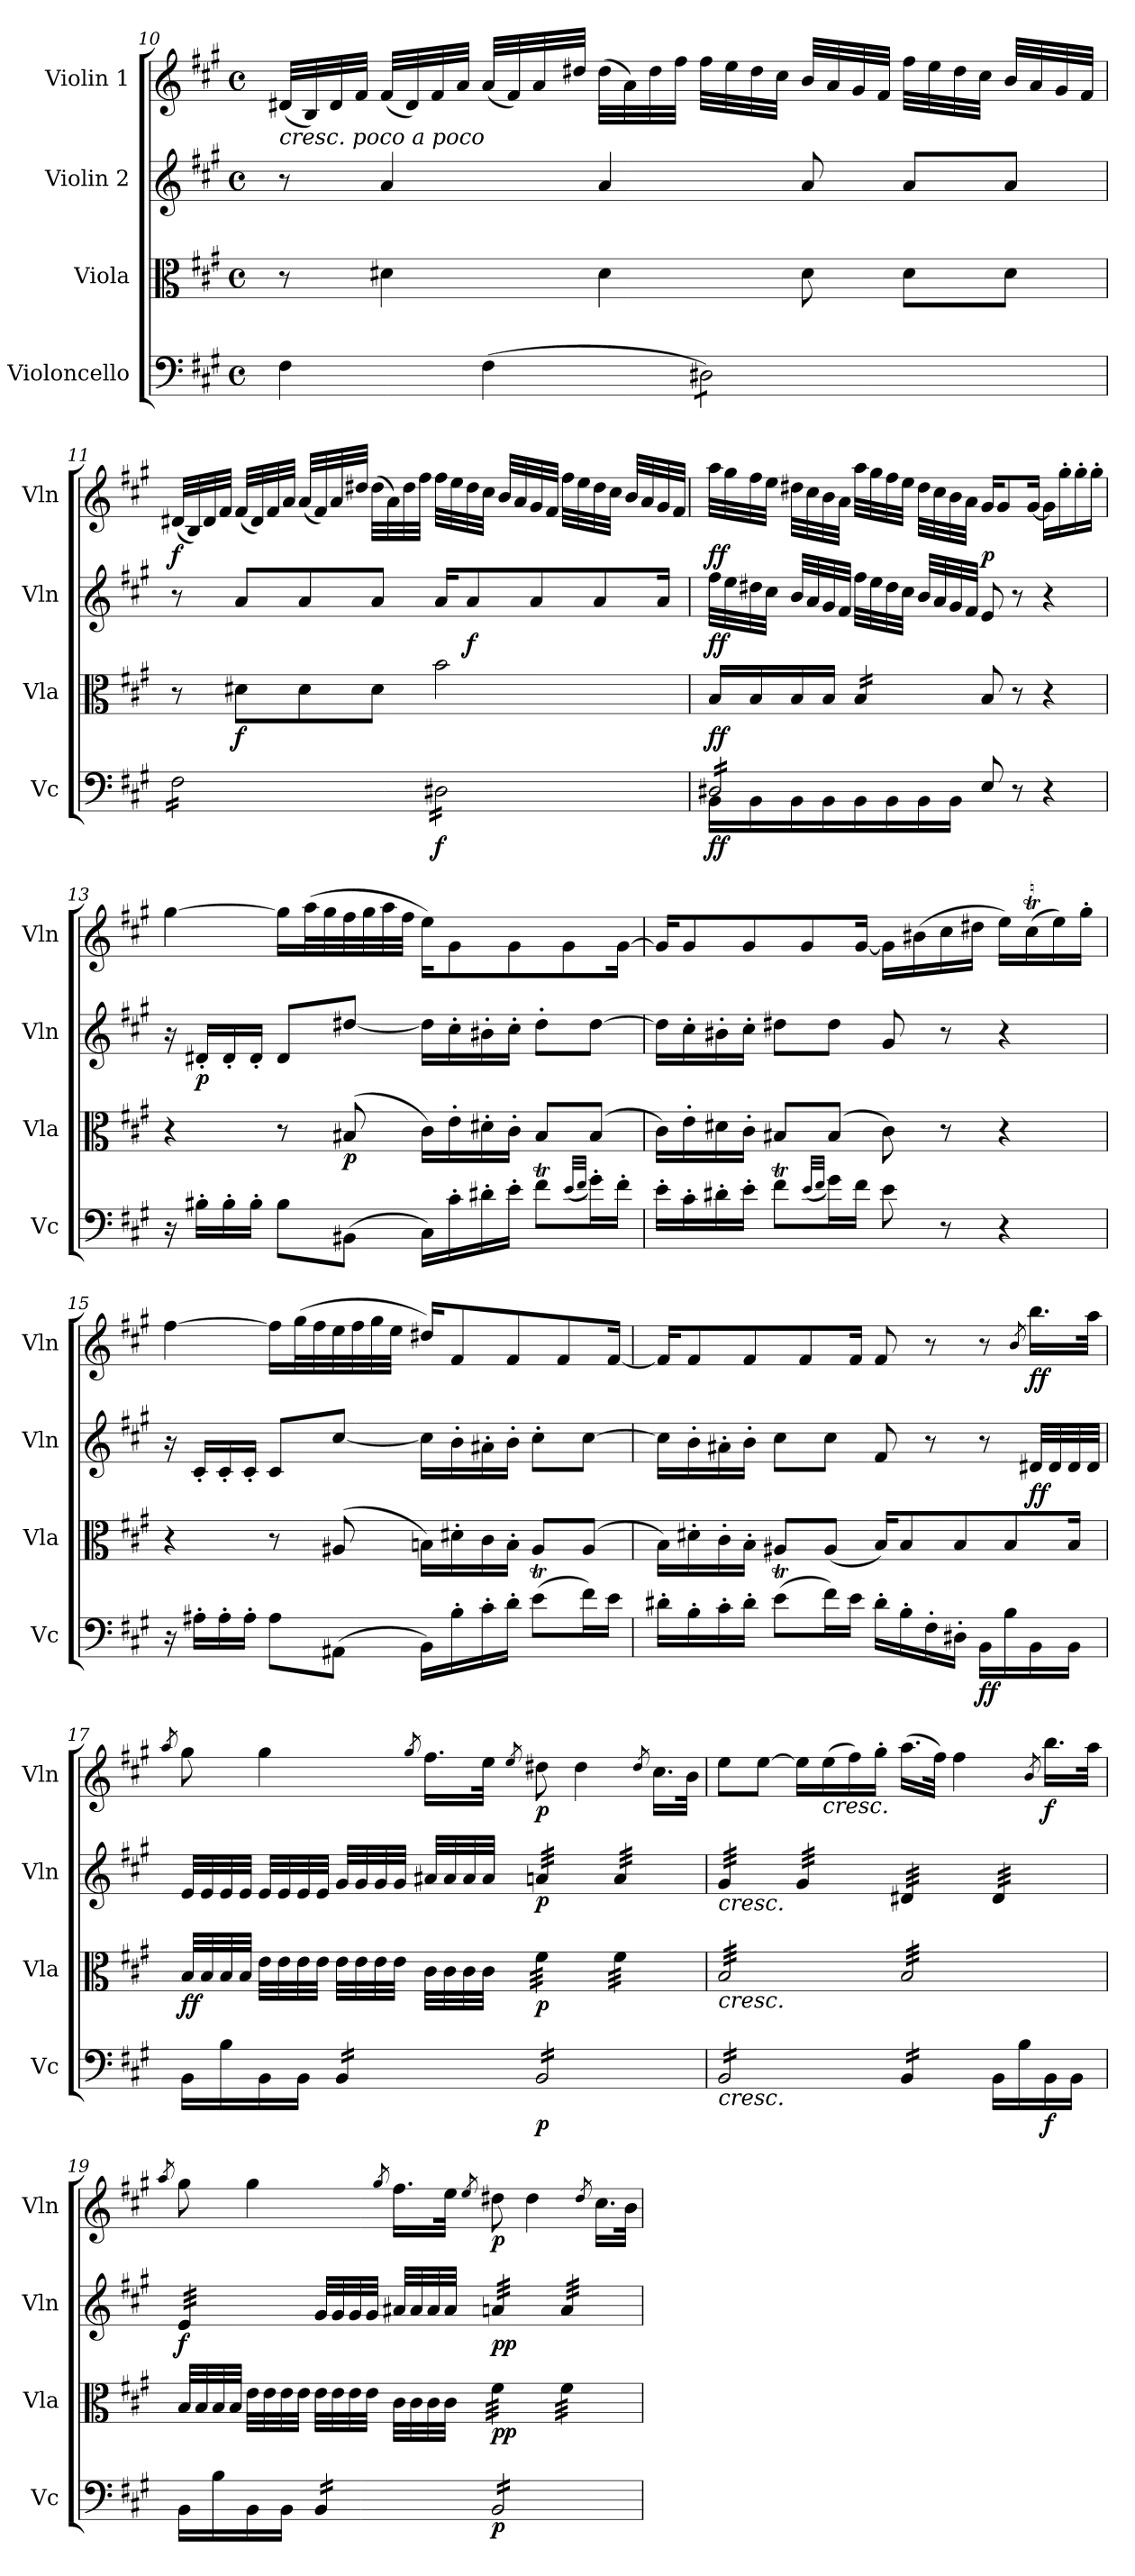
**kern	**dynam	**kern	**dynam	**kern	**dynam	**kern	**dynam
*part4	*part4	*part3	*part3	*part2	*part2	*part1	*part1
*staff4	*staff4	*staff3	*staff3	*staff2	*staff2	*staff1	*staff1
*I"Violoncello	*	*I"Viola	*	*I"Violin 2	*	*I"Violin 1	*
*I'Vc	*	*I'Vla	*	*I'Vln	*	*I'Vln	*
!!LO:LB:g=z
*clefF4	*	*clefC3	*	*clefG2	*	*clefG2	*
*k[f#c#g#]	*	*k[f#c#g#]	*	*k[f#c#g#]	*	*k[f#c#g#]	*
*M4/4	*	*M4/4	*	*M4/4	*	*M4/4	*
*met(c)	*	*met(c)	*	*met(c)	*	*met(c)	*
=10	=10	=10	=10	=10	=10	=10	=10
!	!	!	!	!	!	!LO:TX:b:i:t=cresc. poco a poco	!
4F#\	.	8r	.	8r	.	(<32d#X/LLL	.
.	.	.	.	.	.	32B/)	.
.	.	.	.	.	.	32d#/	.
.	.	.	.	.	.	32f#/JJJ	.
.	.	4d#X\	.	4a/	.	(<32f#/LLL	.
.	.	.	.	.	.	32d#/)	.
.	.	.	.	.	.	32f#/	.
.	.	.	.	.	.	32a/JJJ	.
(>4F#\	.	.	.	.	.	(<32a/LLL	.
.	.	.	.	.	.	32f#/)	.
.	.	.	.	.	.	32a/	.
.	.	.	.	.	.	32dd#X/JJJ	.
.	.	4d#\	.	4a/	.	(>32dd#\LLL	.
.	.	.	.	.	.	32a\)	.
.	.	.	.	.	.	32dd#\	.
.	.	.	.	.	.	32ff#\JJJ	.
*tremolo	*	*	*	*	*	*	*
8D#X\)L	.	.	.	.	.	32ff#\LLL	.
.	.	.	.	.	.	32ee\	.
.	.	.	.	.	.	32dd#\	.
.	.	.	.	.	.	32cc#\JJJ	.
8D#X\)	.	8d#\	.	8a/	.	32b/LLL	.
.	.	.	.	.	.	32a/	.
.	.	.	.	.	.	32g#/	.
.	.	.	.	.	.	32f#/JJJ	.
8D#X\)	.	8d#\L	.	8a/L	.	32ff#\LLL	.
.	.	.	.	.	.	32ee\	.
.	.	.	.	.	.	32dd#\	.
.	.	.	.	.	.	32cc#\JJJ	.
8D#X\)J	.	8d#\J	.	8a/J	.	32b/LLL	.
.	.	.	.	.	.	32a/	.
.	.	.	.	.	.	32g#/	.
.	.	.	.	.	.	32f#/JJJ	.
=11	=11	=11	=11	=11	=11	=11	=11
!	!	!	!	!	!	!	!LO:DY:b
16F#\LL	.	8r	.	8r	.	(<32d#X/LLL	f
.	.	.	.	.	.	32B/)	.
16F#\	.	.	.	.	.	32d#/	.
.	.	.	.	.	.	32f#/JJJ	.
!	!	!	!LO:DY:b	!	!	!	!
16F#\	.	8d#i\L	f	8a/L	.	(<32f#/LLL	.
.	.	.	.	.	.	32d#/)	.
16F#\	.	.	.	.	.	32f#/	.
.	.	.	.	.	.	32a/JJJ	.
16F#\	.	8d#\	.	8a/	.	(<32a/LLL	.
.	.	.	.	.	.	32f#/)	.
16F#\	.	.	.	.	.	32a/	.
.	.	.	.	.	.	32dd#X/JJJ	.
16F#\	.	8d#\J	.	8a/J	.	(>32dd#\LLL	.
.	.	.	.	.	.	32a\)	.
16F#\JJ	.	.	.	.	.	32dd#\	.
.	.	.	.	.	.	32ff#\JJJ	.
!	!LO:DY:b	!	!	!	!	!	!
16D#X\LL	f	2b\	.	16a/KL	.	32ff#\LLL	.
.	.	.	.	.	.	32ee\	.
!	!	!	!	!	!LO:DY:b	!	!
16D#X\	.	.	.	8a/	f	32dd#\	.
.	.	.	.	.	.	32cc#\JJJ	.
16D#X\	.	.	.	.	.	32b/LLL	.
.	.	.	.	.	.	32a/	.
16D#X\	.	.	.	8a/	.	32g#/	.
.	.	.	.	.	.	32f#/JJJ	.
16D#X\	.	.	.	.	.	32ff#\LLL	.
.	.	.	.	.	.	32ee\	.
16D#X\	.	.	.	8a/	.	32dd#\	.
.	.	.	.	.	.	32cc#\JJJ	.
16D#X\	.	.	.	.	.	32b/LLL	.
.	.	.	.	.	.	32a/	.
16D#X\JJ	.	.	.	16a/Jk	.	32g#/	.
.	.	.	.	.	.	32f#/JJJ	.
!!LO:LB:g=z
=12	=12	=12	=12	=12	=12	=12	=12
*^	*	*	*	*	*	*	*
!	!	!LO:DY:b	!	!LO:DY:b	!	!LO:DY:b	!	!LO:DY:b
16D#i/LL	16BB\LL	ff	16B/LL	ff	32ff#\LLL	ff	32aa\LLL	ff
.	.	.	.	.	32ee\	.	32gg#\	.
16D#i/	16BB\	.	16B/	.	32dd#X\	.	32ff#\	.
.	.	.	.	.	32cc#\JJJ	.	32ee\JJJ	.
16D#i/	16BB\	.	16B/	.	32b/LLL	.	32dd#X\LLL	.
.	.	.	.	.	32a/	.	32cc#\	.
16D#i/	16BB\	.	16B/JJ	.	32g#/	.	32b\	.
.	.	.	.	.	32f#/JJJ	.	32a\JJJ	.
*	*	*	*tremolo	*	*	*	*	*
16D#i/	16BB\	.	16B/LL	.	32ff#\LLL	.	32aa\LLL	.
.	.	.	.	.	32ee\	.	32gg#\	.
16D#i/	16BB\	.	16B/	.	32dd#\	.	32ff#\	.
.	.	.	.	.	32cc#\JJJ	.	32ee\JJJ	.
16D#i/	16BB\	.	16B/	.	32b/LLL	.	32dd#\LLL	.
.	.	.	.	.	32a/	.	32cc#\	.
16D#i/JJ	16BB\JJ	.	16B/JJ	.	32g#/	.	32b\	.
*	*	*	*Xtremolo	*	*	*	*	*
*Xtremolo	*	*	*	*	*	*	*	*
.	.	.	.	.	32f#/JJJ	.	32a\JJJ	.
!	!	!	!	!	!	!	!	!LO:DY:b
8E/	2ryy	.	8B/	.	8e/	.	16g#/KL	p
.	.	.	.	.	.	.	8g#/	.
8r	.	.	8r	.	8r	.	.	.
.	.	.	.	.	.	.	[16g#/Jk	.
4r	.	.	4r	.	4r	.	16g#\LL]	.
.	.	.	.	.	.	.	16gg#'\	.
.	.	.	.	.	.	.	16gg#'\	.
.	.	.	.	.	.	.	16gg#'\JJ	.
*v	*v	*	*	*	*	*	*	*
=13	=13	=13	=13	=13	=13	=13	=13
16r	.	4r	.	16r	.	[4gg#\	.
!	!LO:DY:b	!	!	!	!LO:DY:b	!	!
16B#X'\LL	other-dynamics	.	.	16d#X'/LL	p	.	.
16B#'\	.	.	.	16d#'/	.	.	.
16B#'\JJ	.	.	.	16d#'/JJ	.	.	.
8B#\L	.	8r	.	8d#/L	.	16gg#\LL]	.
.	.	.	.	.	.	(>32aa\L	.
.	.	.	.	.	.	32gg#\	.
!	!	!	!LO:DY:b	!	!	!	!
(>8BB#i\J	.	(>8B#X/	p	[8dd#i/J	.	32ff#\	.
.	.	.	.	.	.	32gg#\	.
.	.	.	.	.	.	32aa\	.
.	.	.	.	.	.	32ff#\JJJ	.
16C#\LL)	.	16c#\LL)	.	16dd#\LL]	.	16ee\KL)	.
16c#'\	.	16e'\	.	16cc#'\	.	8g#\	.
16d#X'\	.	16d#X'\	.	16b#X'\	.	.	.
16e'\JJ	.	16c#'\JJ	.	16cc#'\JJ	.	8g#\	.
8f#T\L	.	8B#/L	.	8dd#'\L	.	.	.
.	.	.	.	.	.	8g#\	.
(<32qe/LLL	.	.	.	.	.	.	.
32qf#/JJJ	.	.	.	.	.	.	.
16g#'\L)	.	(<8B#/J	.	[8dd#\J	.	.	.
16f#'\JJ	.	.	.	.	.	[16g#\Jk	.
=14	=14	=14	=14	=14	=14	=14	=14
16e'\LL	.	16c#\LL)	.	16dd#\LL]	.	16g#/KL]	.
16c#'\	.	16e'\	.	16cc#'\	.	8g#/	.
16d#X'\	.	16d#X\	.	16b#X'\	.	.	.
16e'\JJ	.	16c#'\JJ	.	16cc#'\JJ	.	8g#/	.
8f#T\L	.	8B#X/L	.	8dd#X\L	.	.	.
.	.	.	.	.	.	8g#/	.
(<32qe/LLL	.	.	.	.	.	.	.
32qf#/JJJ	.	.	.	.	.	.	.
16g#\L)	.	(>8B#/J	.	8dd#\J	.	.	.
16f#\JJ	.	.	.	.	.	[16g#/Jk	.
8e\	.	8c#\)	.	8g#/	.	16g#\LL]	.
.	.	.	.	.	.	(>16b#X\	.
8r	.	8r	.	8r	.	16cc#\	.
.	.	.	.	.	.	16dd#X\JJ	.
4r	.	4r	.	4r	.	16ee\LL)	.
.	.	.	.	.	.	(>16cc#t\	.
.	.	.	.	.	.	16ee\)	.
.	.	.	.	.	.	16gg#'\JJ	.
!!LO:PB:g=z
=15	=15	=15	=15	=15	=15	=15	=15
16r	.	4r	.	16r	.	[4ff#\	.
16A#X'\LL	.	.	.	16c#'/LL	.	.	.
16A#'\	.	.	.	16c#'/	.	.	.
16A#'\JJ	.	.	.	16c#'/JJ	.	.	.
8A#\L	.	8r	.	8c#/L	.	16ff#\LL]	.
.	.	.	.	.	.	(>32gg#\L	.
.	.	.	.	.	.	32ff#\	.
(>8AA#X\J	.	(>8A#X/	.	[8cc#/J	.	32ee\	.
.	.	.	.	.	.	32ff#\	.
.	.	.	.	.	.	32gg#\	.
.	.	.	.	.	.	32ee\JJJ	.
16BB\LL)	.	16Bn\LL)	.	16cc#\LL]	.	16dd#X/KL)	.
16B'\	.	16d#X'\	.	16b'\	.	8f#/	.
16c#'\	.	16c#\	.	16a#X'\	.	.	.
16d'\JJ	.	16B'\JJ	.	16b'\JJ	.	8f#/	.
(>8eT\L	.	8A#/L	.	8cc#'\L	.	.	.
.	.	.	.	.	.	8f#/	.
16f#\L)	.	(<8A#/J	.	[8cc#\J	.	.	.
16e\JJ	.	.	.	.	.	[16f#/Jk	.
=16	=16	=16	=16	=16	=16	=16	=16
16d#X'\LL	.	16B\LL)	.	16cc#\LL]	.	16f#/KL]	.
16B'\	.	16d#X'\	.	16b'\	.	8f#/	.
16c#'\	.	16c#'\	.	16a#X'\	.	.	.
16d#'\JJ	.	16B'\JJ	.	16b'\JJ	.	8f#/	.
(>8eT\L	.	8A#X/L	.	8cc#\L	.	.	.
.	.	.	.	.	.	8f#/	.
16f#\L)	.	(<8A#/J	.	8cc#\J	.	.	.
16e\JJ	.	.	.	.	.	16f#/Jk	.
16d#'\LL	.	16B/KL)	.	8f#/	.	8f#/	.
16B'\	.	8B/	.	.	.	.	.
16F#'\	.	.	.	8r	.	8r	.
16D#i'\JJ	.	8B/	.	.	.	.	.
!	!LO:DY:b	!	!	!	!	!	!
16BB\LL	ff	.	.	8r	.	8r	.
16B\	.	8B/	.	.	.	.	.
.	.	.	.	.	.	8qb/	.
!	!	!	!	!	!LO:DY:b	!	!LO:DY:b
16BB\	.	.	.	32d#X/LLL	ff	16.bb\LL	ff
.	.	.	.	32d#/	.	.	.
16BB\JJ	.	16B/Jk	.	32d#/	.	.	.
.	.	.	.	32d#/JJJ	.	32aa\JJk	.
=17	=17	=17	=17	=17	=17	=17	=17
.	.	.	.	.	.	8qaa/	.
!	!	!	!LO:DY:b	!	!	!	!
16BB\LL	.	32B/LLL	ff	32e/LLL	.	8gg#\	.
.	.	32B/	.	32e/	.	.	.
16B\	.	32B/	.	32e/	.	.	.
.	.	32B/JJJ	.	32e/JJJ	.	.	.
16BB\	.	32e\LLL	.	32e/LLL	.	4gg#\	.
.	.	32e\	.	32e/	.	.	.
16BB\JJ	.	32e\	.	32e/	.	.	.
.	.	32e\JJJ	.	32e/JJJ	.	.	.
*tremolo	*	*	*	*	*	*	*
16BB/LL	.	32e\LLL	.	32g#/LLL	.	.	.
.	.	32e\	.	32g#/	.	.	.
16BB/	.	32e\	.	32g#/	.	.	.
.	.	32e\JJJ	.	32g#/JJJ	.	.	.
.	.	.	.	.	.	8qgg#/	.
16BB/	.	32c#\LLL	.	32a#X/LLL	.	16.ff#\LL	.
.	.	32c#\	.	32a#/	.	.	.
16BB/JJ	.	32c#\	.	32a#/	.	.	.
.	.	32c#\JJJ	.	32a#/JJJ	.	32ee\JJk	.
.	.	.	.	.	.	8qee/	.
!	!LO:DY:b	!	!LO:DY:b	!	!LO:DY:b	!	!LO:DY:b
*	*	*tremolo	*	*	*	*	*
*	*	*	*	*tremolo	*	*	*
16BB/LL	p	32f#\LLL	p	32an/LLL	p	8dd#X\	p
.	.	32f#\	.	32an/	.	.	.
16BB/	.	32f#\	.	32an/	.	.	.
.	.	32f#\	.	32an/	.	.	.
16BB/	.	32f#\	.	32an/	.	4dd#\	.
.	.	32f#\	.	32an/	.	.	.
16BB/	.	32f#\	.	32an/	.	.	.
.	.	32f#\JJJ	.	32an/JJJ	.	.	.
16BB/	.	32f#\LLL	.	32a/LLL	.	.	.
.	.	32f#\	.	32a/	.	.	.
16BB/	.	32f#\	.	32a/	.	.	.
.	.	32f#\	.	32a/	.	.	.
.	.	.	.	.	.	8qdd#/	.
16BB/	.	32f#\	.	32a/	.	16.cc#\LL	.
.	.	32f#\	.	32a/	.	.	.
16BB/JJ	.	32f#\	.	32a/	.	.	.
.	.	32f#\JJJ	.	32a/JJJ	.	32b\JJk	.
=18	=18	=18	=18	=18	=18	=18	=18
!	!	!	!	!LO:TX:b:i:t=cresc.	!	!	!
!	!	!LO:TX:b:i:t=cresc.	!	!	!	!	!
!LO:TX:b:i:t=cresc.	!	!	!	!	!	!	!
16BB/LL	.	32B/LLL	.	32g#/LLL	.	8ee\L	.
.	.	32B/	.	32g#/	.	.	.
16BB/	.	32B/	.	32g#/	.	.	.
.	.	32B/	.	32g#/	.	.	.
16BB/	.	32B/	.	32g#/	.	[8ee\J	.
.	.	32B/	.	32g#/	.	.	.
16BB/	.	32B/	.	32g#/	.	.	.
.	.	32B/	.	32g#/JJJ	.	.	.
16BB/	.	32B/	.	32g#/LLL	.	16ee\LL]	.
.	.	32B/	.	32g#/	.	.	.
!	!	!	!	!	!	!LO:TX:b:i:t=cresc.	!
16BB/	.	32B/	.	32g#/	.	(>16ee\	.
.	.	32B/	.	32g#/	.	.	.
16BB/	.	32B/	.	32g#/	.	16ff#\)	.
.	.	32B/	.	32g#/	.	.	.
16BB/JJ	.	32B/	.	32g#/	.	16gg#'\JJ	.
.	.	32B/JJJ	.	32g#/JJJ	.	.	.
16BB/LL	.	32B/LLL	.	32d#X/LLL	.	(>16.aa\LL	.
.	.	32B/	.	32d#X/	.	.	.
16BB/	.	32B/	.	32d#X/	.	.	.
.	.	32B/	.	32d#X/	.	32ff#\JJk)	.
16BB/	.	32B/	.	32d#X/	.	4ff#\	.
.	.	32B/	.	32d#X/	.	.	.
16BB/JJ	.	32B/	.	32d#X/	.	.	.
*Xtremolo	*	*	*	*	*	*	*
.	.	32B/	.	32d#X/JJJ	.	.	.
16BB\LL	.	32B/	.	32d#/LLL	.	.	.
.	.	32B/	.	32d#/	.	.	.
16B\	.	32B/	.	32d#/	.	.	.
.	.	32B/	.	32d#/	.	.	.
.	.	.	.	.	.	8qb/	.
!	!LO:DY:b	!	!	!	!	!	!LO:DY:b
16BB\	f	32B/	.	32d#/	.	16.bb\LL	f
.	.	32B/	.	32d#/	.	.	.
16BB\JJ	.	32B/	.	32d#/	.	.	.
.	.	32B/JJJ	.	32d#/JJJ	.	32aa\JJk	.
*	*	*Xtremolo	*	*	*	*	*
!!LO:LB:g=z
=19	=19	=19	=19	=19	=19	=19	=19
.	.	.	.	.	.	8qaa/	.
!	!	!	!LO:DY:b	!	!LO:DY:b	!	!
16BB\LL	.	32B/LLL	other-dynamics	32e/LLL	f	8gg#\	.
.	.	32B/	.	32e/	.	.	.
16B\	.	32B/	.	32e/	.	.	.
.	.	32B/JJJ	.	32e/	.	.	.
16BB\	.	32e\LLL	.	32e/	.	4gg#\	.
.	.	32e\	.	32e/	.	.	.
16BB\JJ	.	32e\	.	32e/	.	.	.
.	.	32e\JJJ	.	32e/JJJ	.	.	.
*	*	*	*	*Xtremolo	*	*	*
*tremolo	*	*	*	*	*	*	*
16BB/LL	.	32e\LLL	.	32g#/LLL	.	.	.
.	.	32e\	.	32g#/	.	.	.
16BB/	.	32e\	.	32g#/	.	.	.
.	.	32e\JJJ	.	32g#/JJJ	.	.	.
.	.	.	.	.	.	8qgg#/	.
16BB/	.	32c#\LLL	.	32a#X/LLL	.	16.ff#\LL	.
.	.	32c#\	.	32a#/	.	.	.
16BB/JJ	.	32c#\	.	32a#/	.	.	.
.	.	32c#\JJJ	.	32a#/JJJ	.	32ee\JJk	.
.	.	.	.	.	.	8qee/	.
!	!LO:DY:b	!	!LO:DY:b	!	!LO:DY:b	!	!LO:DY:b
*	*	*tremolo	*	*	*	*	*
*	*	*	*	*tremolo	*	*	*
16BB/LL	p	32f#\LLL	pp	32an/LLL	pp	8dd#X\	p
.	.	32f#\	.	32an/	.	.	.
16BB/	.	32f#\	.	32an/	.	.	.
.	.	32f#\	.	32an/	.	.	.
16BB/	.	32f#\	.	32an/	.	4dd#\	.
.	.	32f#\	.	32an/	.	.	.
16BB/	.	32f#\	.	32an/	.	.	.
.	.	32f#\JJJ	.	32an/JJJ	.	.	.
16BB/	.	32f#\LLL	.	32a/LLL	.	.	.
.	.	32f#\	.	32a/	.	.	.
16BB/	.	32f#\	.	32a/	.	.	.
.	.	32f#\	.	32a/	.	.	.
.	.	.	.	.	.	8qdd#/	.
16BB/	.	32f#\	.	32a/	.	16.cc#\LL	.
.	.	32f#\	.	32a/	.	.	.
16BB/JJ	.	32f#\	.	32a/	.	.	.
*Xtremolo	*	*	*	*	*	*	*
.	.	32f#\JJJ	.	32a/JJJ	.	32b\JJk	.
*	*	*	*	*Xtremolo	*	*	*
*	*	*Xtremolo	*	*	*	*	*
=	=	=	=	=	=	=	=
*-	*-	*-	*-	*-	*-	*-	*-
